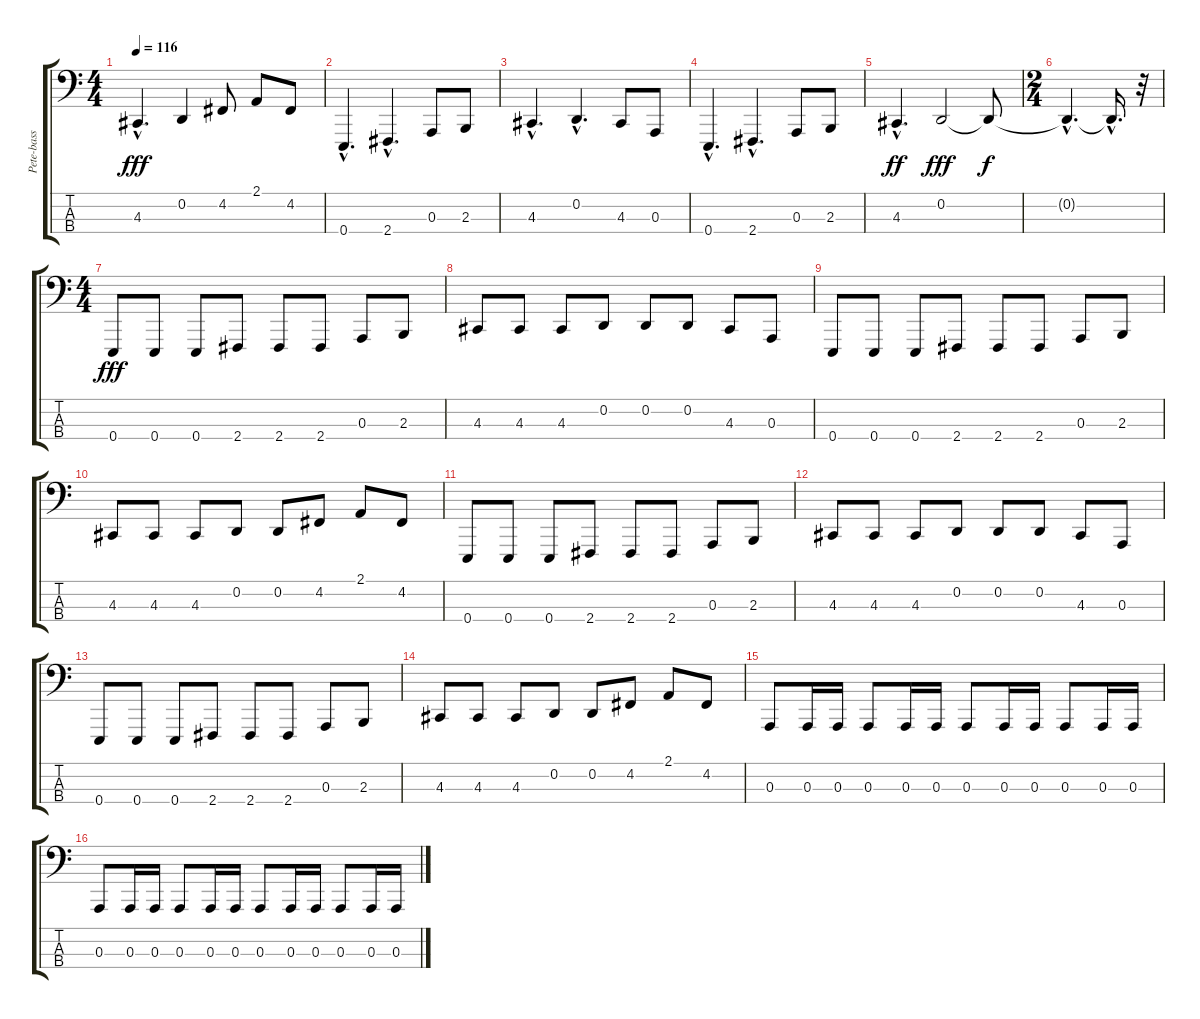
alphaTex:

\track ("Pete-bass" "Pete-bass") {instrument seashore}
\staff {score tabs}
\tuning (G2 D2 A1 E1) {hide}
\ts (4 4)
\tempo 116
\clef f4
\ks c
4.3{hac}.4{d dy fff} 0.2.4 4.2.8 2.1.8 4.2.8 |
0.4{hac}.4{d} 2.4{hac}.4{d} 0.3.8 2.3.8 |
4.3{hac}.4{d} 0.2{hac}.4{d} 4.3.8 0.3.8 |
0.4{hac}.4{d} 2.4{hac}.4{d} 0.3.8 2.3.8 |
4.3{hac}.4{d dy ff} 0.2.2{dy fff} 0.2{t}.8{dy f} |
\ts (2 4)
0.2{hac t}.4{d} 0.2{hac t}.16{d} r.32 |
\ts (4 4)
0.4.8{dy fff} 0.4.8 0.4.8 2.4.8 2.4.8 2.4.8 0.3.8 2.3.8 |
4.3.8 4.3.8 4.3.8 0.2.8 0.2.8 0.2.8 4.3.8 0.3.8 |
0.4.8 0.4.8 0.4.8 2.4.8 2.4.8 2.4.8 0.3.8 2.3.8 |
4.3.8 4.3.8 4.3.8 0.2.8 0.2.8 4.2.8 2.1.8 4.2.8 |
0.4.8 0.4.8 0.4.8 2.4.8 2.4.8 2.4.8 0.3.8 2.3.8 |
4.3.8 4.3.8 4.3.8 0.2.8 0.2.8 0.2.8 4.3.8 0.3.8 |
0.4.8 0.4.8 0.4.8 2.4.8 2.4.8 2.4.8 0.3.8 2.3.8 |
4.3.8 4.3.8 4.3.8 0.2.8 0.2.8 4.2.8 2.1.8 4.2.8 |
0.3.8 0.3.16 0.3.16 0.3.8 0.3.16 0.3.16 0.3.8 0.3.16 0.3.16 0.3.8 0.3.16 0.3.16 |
0.3.8 0.3.16 0.3.16 0.3.8 0.3.16 0.3.16 0.3.8 0.3.16 0.3.16 0.3.8 0.3.16 0.3.16
